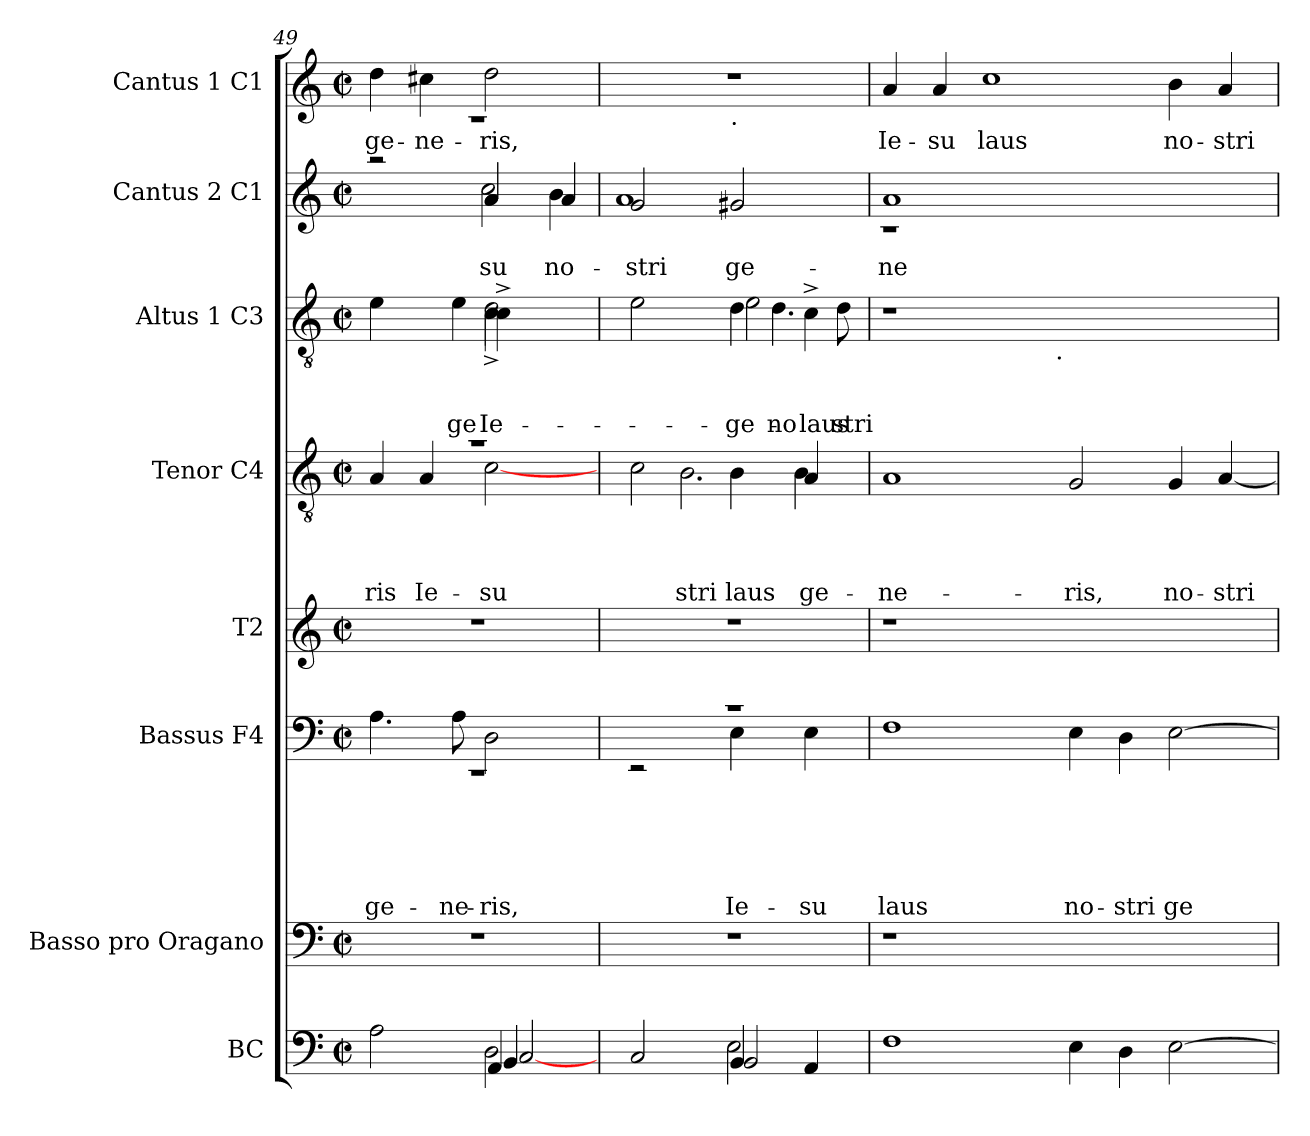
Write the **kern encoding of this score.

**kern	**kern	**kern	**text	**text	**text	**text	**text	**text	**kern	**kern	**text	**text	**text	**text	**kern	**text	**text	**text	**kern	**text	**text	**kern	**text
*part8	*part7	*part6	*part6	*part6	*part6	*part6	*part6	*part6	*part5	*part4	*part4	*part4	*part4	*part4	*part3	*part3	*part3	*part3	*part2	*part2	*part2	*part1	*part1
*staff8	*staff7	*staff6	*staff6	*staff6	*staff6	*staff6	*staff6	*staff6	*staff5	*staff4	*staff4	*staff4	*staff4	*staff4	*staff3	*staff3	*staff3	*staff3	*staff2	*staff2	*staff2	*staff1	*staff1
*I"BC	*I"Basso pro Oragano	*I"Bassus F4	*	*	*	*	*	*	*I"T2	*I"Tenor C4	*	*	*	*	*I"Altus 1 C3	*	*	*	*I"Cantus 2 C1	*	*	*I"Cantus 1 C1	*
*I'BC	*	*I'B	*	*	*	*	*	*	*I'T2	*I'T	*	*	*	*	*I'A	*	*	*	*I'C2	*	*	*I'C	*
!!LO:LB:g=z
*clefF4	*clefF4	*clefF4	*	*	*	*	*	*	*clefG2	*clefGv2	*	*	*	*	*clefGv2	*	*	*	*clefG2	*	*	*clefG2	*
*	*ITrd7c12	*	*	*	*	*	*	*	*	*	*	*	*	*	*	*	*	*	*	*	*	*	*
*k[]	*k[]	*k[]	*	*	*	*	*	*	*k[]	*k[]	*	*	*	*	*k[]	*	*	*	*k[]	*	*	*k[]	*
*C:	*C:	*C:	*	*	*	*	*	*	*C:	*C:	*	*	*	*	*C:	*	*	*	*C:	*	*	*C:	*
*M2/2	*M2/2	*M2/2	*	*	*	*	*	*	*M2/2	*M2/2	*	*	*	*	*M2/2	*	*	*	*M2/2	*	*	*M2/2	*
*met(c|)	*met(c|)	*met(c|)	*	*	*	*	*	*	*met(c|)	*met(c|)	*	*	*	*	*met(c|)	*	*	*	*met(c|)	*	*	*met(c|)	*
=49	=49	=49	=49	=49	=49	=49	=49	=49	=49	=49	=49	=49	=49	=49	=49	=49	=49	=49	=49	=49	=49	=49	=49
*^	*	*	*	*	*	*	*	*	*	*	*	*	*	*	*	*	*	*	*	*	*	*	*
*	*^	*	*	*	*	*	*	*	*	*	*	*	*	*	*	*	*	*	*	*	*	*	*	*
*	*	*^	*	*	*	*	*	*	*	*	*	*	*	*	*	*	*	*	*	*	*	*	*	*	*
!	!	!	!	!	!	!	!	!	!	!	!LO:LY:b	!	!	!	!	!	!LO:LY:b	!	!	!	!	!	!	!	!	!LO:LY:b
*	*	*	*	*	*^	*	*	*	*	*	*	*	*^	*	*	*	*	*^	*	*	*	*^	*	*	*^	*
*	*	*	*	*	*	*	*	*	*	*	*	*	*	*	*	*	*	*	*	*	*^	*	*	*	*	*^	*	*	*	*	*
*	*	*	*	*	*	*	*	*	*	*	*	*	*	*	*	*	*	*	*	*	*	*^	*	*	*	*	*	*	*	*	*	*	*
2A\	2ryy	2ryy	2ryy	1r	4.A\	1rEE	.	.	.	.	.	ge-	1r	1ra	4A/	.	.	.	-ris	4e\	2ryy	2ryy	2ryy	.	.	.	2raa	2ryy	2ryy	.	.	4dd\	1rc	ge-
!	!	!	!	!	!	!	!	!	!	!	!	!	!	!	!	!	!	!	!LO:LY:b:rj	!	!	!	!	!	!	!	!	!	!	!	!	!	!	!LO:LY:b:rj
.	.	.	.	.	.	.	.	.	.	.	.	.	.	.	4A/	.	.	.	Ie-	8ryy	.	.	.	.	.	.	.	.	.	.	.	4cc#X\	.	-ne-
!	!	!	!	!	!	!	!	!	!	!	!	!LO:LY:b	!	!	!	!	!	!	!	!	!	!	!	!	!	!LO:LY:b	!	!	!	!	!	!	!	!
.	.	.	.	.	8A\	.	.	.	.	.	.	-ne-	.	.	.	.	.	.	.	4e\	.	.	.	.	.	ge-	.	.	.	.	.	.	.	.
!	!	!	!	!	!	!	!	!	!	!	!	!LO:LY:b	!	!	!	!	!	!	!LO:LY:b	!	!	!	!	!	!	!LO:LY:b	!	!	!	!	!	!	!	!
!	!	!	!	!	!	!	!	!	!	!	!	!	!	!	!	!	!	!	!	!	!	!	!	!	!	!LO:LY:b	!	!	!	!	!	!	!	!
!	!	!	!	!	!	!	!	!	!	!	!	!	!	!	!	!	!	!	!	!	!	!	!	!	!	!LO:LY:b:rj	!	!	!	!	!LO:LY:b	!	!	!
!	!	!	!	!	!	!	!	!	!	!	!	!	!	!	!	!	!	!	!	!	!	!	!	!	!	!	!	!	!	!	!LO:LY:b:rj	!	!	!
!	!	!	!	!	!	!	!	!	!	!	!	!	!	!	!	!	!	!	!	!	!	!	!	!	!	!	!	!	!	!	!LO:LY:b	!	!	!LO:LY:b
2D\	4AA/	4BB/	[<2C/	.	2D\	.	.	.	.	.	.	-ris,	.	.	[>2c\	.	.	.	-su	.	2d\	4c^>\	4c^>\	.	.	Ie-	4a/	4a/	2cc\	.	-su	2dd\	.	-ris,
.	.	.	.	.	.	.	.	.	.	.	.	.	.	.	.	.	.	.	.	4.ryy	.	.	.	.	.	.	.	.	.	.	.	.	.	.
!	!	!	!	!	!	!	!	!	!	!	!	!	!	!	!	!	!	!	!	!	!	!	!	!	!	!	!	!	!	!	!LO:LY:b	!	!	!
!	!	!	!	!	!	!	!	!	!	!	!	!	!	!	!	!	!	!	!	!	!	!	!	!	!	!	!	!	!	!	!LO:LY:b:rj	!	!	!
.	4ryy	4ryy	.	.	.	.	.	.	.	.	.	.	.	.	.	.	.	.	.	.	.	4ryy	4ryy	.	.	.	4b\	4a/	.	.	-no-	.	.	.
*	*	*v	*v	*	*	*	*	*	*	*	*	*	*	*	*	*	*	*	*	*	*	*	*	*	*	*	*	*v	*v	*	*	*	*	*
=50	=50	=50	=50	=50	=50	=50	=50	=50	=50	=50	=50	=50	=50	=50	=50	=50	=50	=50	=50	=50	=50	=50	=50	=50	=50	=50	=50	=50	=50	=50	=50	=50
*	*	*	*	*	*	*	*	*	*	*	*	*	*	*^	*	*	*	*	*	*	*	*	*	*	*	*	*	*	*	*	*	*
!	!	!	!	!	!	!	!	!	!	!	!	!	!	!	!	!	!	!	!	!	!	!	!	!	!	!	!	!	!	!LO:LY:b	!	!	!
2C/	2ryy	2ryy	1r	1rc	2rEE	.	.	.	.	.	.	1r	2c\	4ryy	2.ryy	.	.	.	.	2e\	2ryy	2..ryy	2ryy	.	.	.	2g/	1a	.	stri	1r	2ryy	.
!	!	!	!	!	!	!	!	!	!	!	!	!	!	!	!	!	!	!	!LO:LY:b	!	!	!	!	!	!	!	!	!	!	!	!	!	!
.	.	.	.	.	.	.	.	.	.	.	.	.	.	2.B\	.	.	.	.	-stri	.	.	.	.	.	.	.	.	.	.	.	.	.	.
!	!	!	!	!	!	!	!	!	!	!	!	!	!	!	!	!	!	!	!	!	!	!	!	!	!	!	!	!	!	!	!	!LO:TX:b:t=.	!
!	!	!	!	!	!	!	!	!	!	!	!LO:LY:b	!	!	!	!	!	!	!	!LO:LY:b	!	!	!	!	!	!	!LO:LY:b	!	!	!	!	!	!	!
!	!	!	!	!	!	!	!	!	!	!	!	!	!	!	!	!	!	!	!	!	!	!	!	!	!	!LO:LY:b:rj	!	!	!	!LO:LY:b	!	!	!
4BB/	2BB/	2E\	.	.	4E\	.	.	.	.	.	Ie-	.	4B\	.	.	.	.	.	laus	4d\	8ryy	.	2e\	.	.	ge-	2g#X/	.	.	ge-	.	2ryy	.
!	!	!	!	!	!	!	!	!	!	!	!	!	!	!	!	!	!	!	!	!	!	!	!	!	!	!LO:LY:b	!	!	!	!	!	!	!
.	.	.	.	.	.	.	.	.	.	.	.	.	.	.	.	.	.	.	.	.	4.d\	.	.	.	.	no-	.	.	.	.	.	.	.
!	!	!	!	!	!	!	!	!	!	!	!LO:LY:b:rj	!	!	!	!	!	!	!	!LO:LY:b:rj	!	!	!	!	!	!	!	!	!	!	!	!	!	!
!	!	!	!	!	!	!	!	!	!	!	!	!	!	!	!	!	!	!	!LO:LY:b	!	!	!	!	!	!	!LO:LY:b:rj	!	!	!	!	!	!	!
4AA/	.	.	.	.	4E\	.	.	.	.	.	-su	.	4A/	.	4B\	.	.	.	ge-	4c^<\	.	.	.	.	.	laus	.	.	.	.	.	.	.
!	!	!	!	!	!	!	!	!	!	!	!	!	!	!	!	!	!	!	!	!	!	!	!	!	!	!LO:LY:b	!	!	!	!	!	!	!
.	.	.	.	.	.	.	.	.	.	.	.	.	.	.	.	.	.	.	.	.	.	8d\	.	.	.	-stri	.	.	.	.	.	.	.
*	*	*	*	*	*	*	*	*	*	*	*	*	*v	*v	*v	*	*	*	*	*	*	*	*	*	*	*	*	*	*	*	*	*	*
*v	*v	*v	*	*v	*v	*	*	*	*	*	*	*	*	*	*	*	*	*	*	*v	*v	*	*	*	*	*	*	*	*	*	*
=51	=51	=51	=51	=51	=51	=51	=51	=51	=51	=51	=51	=51	=51	=51	=51	=51	=51	=51	=51	=51	=51	=51	=51	=51	=51	=51	=51
!	!	!	!	!	!	!	!	!LO:LY:b	!	!	!	!	!	!LO:LY:b	!	!	!	!	!	!	!	!LO:N:vis=1	!	!LO:LY:b	!	!	!LO:LY:b
*	*	*	*	*	*	*	*	*	*	*	*	*	*	*	*	*v	*v	*	*	*	*	*	*	*	*v	*v	*
1F	1r	1F	.	.	.	.	.	laus	1r	1A	.	.	.	-ne-	1r	2ryy	.	.	.	1a	0rc	.	-ne-	4a/	Ie-
!	!	!	!	!	!	!	!	!	!	!	!	!	!	!	!	!	!	!	!	!	!	!	!	!	!LO:LY:b:rj
.	.	.	.	.	.	.	.	.	.	.	.	.	.	.	.	.	.	.	.	.	.	.	.	4a/	-su
!	!	!	!	!	!	!	!	!	!	!	!	!	!	!	!	!	!	!	!	!	!	!	!	!	!LO:LY:b
.	.	.	.	.	.	.	.	.	.	.	.	.	.	.	.	4...ryy	.	.	.	.	.	.	.	1cc	laus
!	!	!	!	!	!	!	!	!	!	!	!	!	!	!	!	!LO:TX:b:t=.	!	!	!	!	!	!	!	!	!
.	.	.	.	.	.	.	.	.	.	.	.	.	.	.	.	1ryy	.	.	.	.	.	.	.	.	.
!	!	!	!	!	!	!	!	!LO:LY:b	!	!	!	!	!	!LO:LY:b	!	!	!	!	!	!	!	!	!	!	!
4E\	1ryy	4E\	.	.	.	.	.	no-	1ryy	2G/	.	.	.	-ris,	1ryy	.	.	.	.	1ryy	.	.	.	.	.
!	!	!	!	!	!	!	!	!LO:LY:b:rj	!	!	!	!	!	!	!	!	!	!	!	!	!	!	!	!	!
4D\	.	4D\	.	.	.	.	.	-stri	.	.	.	.	.	.	.	.	.	.	.	.	.	.	.	.	.
!	!	!	!	!	!	!	!	!LO:LY:b	!	!	!	!	!	!LO:LY:b	!	!	!	!	!	!	!	!	!	!	!LO:LY:b
[>2E\	.	[>2E\	.	.	.	.	.	ge-	.	4G/	.	.	.	no-	.	.	.	.	.	.	.	.	.	4b\	no-
!	!	!	!	!	!	!	!	!	!	!	!	!	!	!LO:LY:b	!	!	!	!	!	!	!	!	!	!	!LO:LY:b:rj
.	.	.	.	.	.	.	.	.	.	[<4A/	.	.	.	-stri	.	.	.	.	.	.	.	.	.	4a/	-stri
.	.	.	.	.	.	.	.	.	.	.	.	.	.	.	.	32ryy	.	.	.	.	.	.	.	.	.
*	*	*	*	*	*	*	*	*	*	*	*	*	*	*	*v	*v	*	*	*	*	*	*	*	*	*
*	*	*	*	*	*	*	*	*	*	*	*	*	*	*	*	*	*	*	*v	*v	*	*	*	*
=	=	=	=	=	=	=	=	=	=	=	=	=	=	=	=	=	=	=	=	=	=	=	=
*-	*-	*-	*-	*-	*-	*-	*-	*-	*-	*-	*-	*-	*-	*-	*-	*-	*-	*-	*-	*-	*-	*-	*-
